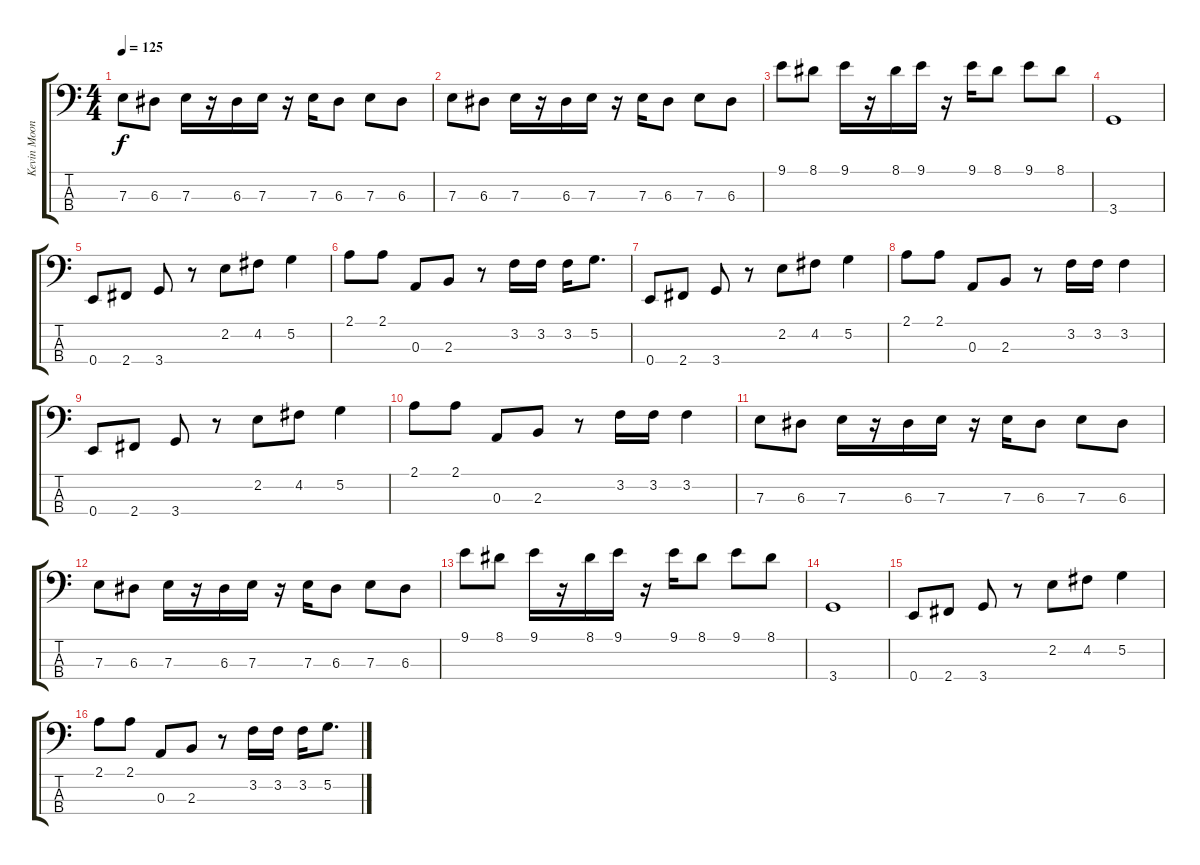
\track ("Kevin Mooney" "Kevin Moon") {instrument electricbasspick}
\staff {score tabs}
\tuning (G2 D2 A1 E1) {hide}
\ts (4 4)
\tempo 125
\clef f4
\ks c
7.3.8{dy f} 6.3.8 7.3.16 r.16 6.3.16 7.3.16 r.16 7.3.16 6.3.8 7.3.8 6.3.8 |
7.3.8 6.3.8 7.3.16 r.16 6.3.16 7.3.16 r.16 7.3.16 6.3.8 7.3.8 6.3.8 |
9.1.8 8.1.8 9.1.16 r.16 8.1.16 9.1.16 r.16 9.1.16 8.1.8 9.1.8 8.1.8 |
3.4.1 |
0.4.8 2.4.8 3.4.8 r.8 2.2.8 4.2.8 5.2.4 |
2.1.8 2.1.8 0.3.8 2.3.8 r.8 3.2.16 3.2.16 3.2.16 5.2.8{d} |
0.4.8 2.4.8 3.4.8 r.8 2.2.8 4.2.8 5.2.4 |
2.1.8 2.1.8 0.3.8 2.3.8 r.8 3.2.16 3.2.16 3.2.4 |
0.4.8 2.4.8 3.4.8 r.8 2.2.8 4.2.8 5.2.4 |
2.1.8 2.1.8 0.3.8 2.3.8 r.8 3.2.16 3.2.16 3.2.4 |
7.3.8 6.3.8 7.3.16 r.16 6.3.16 7.3.16 r.16 7.3.16 6.3.8 7.3.8 6.3.8 |
7.3.8 6.3.8 7.3.16 r.16 6.3.16 7.3.16 r.16 7.3.16 6.3.8 7.3.8 6.3.8 |
9.1.8 8.1.8 9.1.16 r.16 8.1.16 9.1.16 r.16 9.1.16 8.1.8 9.1.8 8.1.8 |
3.4.1 |
0.4.8 2.4.8 3.4.8 r.8 2.2.8 4.2.8 5.2.4 |
2.1.8 2.1.8 0.3.8 2.3.8 r.8 3.2.16 3.2.16 3.2.16 5.2.8{d}
